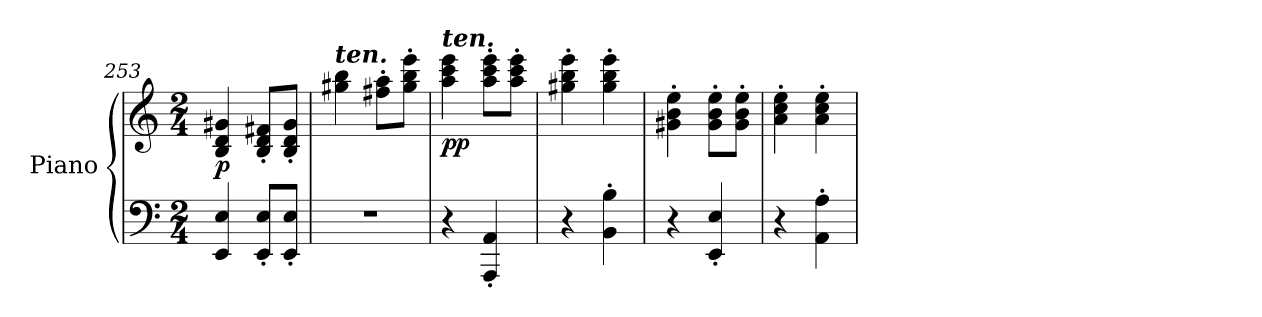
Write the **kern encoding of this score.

**kern	**kern	**dynam
*part1	*part1	*part1
*staff2	*staff1	*staff1/2
*I"Piano	*	*
*I'Pno	*	*
!!LO:PB:g=z
*clefF4	*clefG2	*
*k[]	*k[]	*
*M2/4	*M2/4	*
=253	=253	=253
!	!	!LO:DY:a=2
4EE/ 4E/	4B/ 4d/ 4g#X/	p
8EE/' 8E/'L	8B/' 8d/' 8f#X/'L	.
8EE/' 8E/'J	8B/' 8d/' 8g#/'J	.
=254	=254	=254
!	!LO:TX:a:Bi:t=ten.	!
2r	4gg#X\ 4bb\	.
*	*MM72	*
.	8ff#X\' 8aa\'L	.
.	8gg#\' 8bb\' 8eee\'J	.
=255	=255	=255
!	!LO:TX:a:Bi:t=ten.	!
!	!	!LO:DY:b
4r	4aa\ 4ccc\ 4eee\	pp
*	*MM72	*
4AAA/' 4AA/'	8aa\' 8ccc\' 8eee\'L	.
.	8aa\' 8ccc\' 8eee\'J	.
=256	=256	=256
4r	4gg#X\' 4bb\' 4eee\'	.
4BB\' 4B\'	4gg#\' 4bb\' 4eee\'	.
=257	=257	=257
4r	4g#X\' 4b\' 4ee\'	.
4EE/' 4E/'	8g#\' 8b\' 8ee\'L	.
.	8g#\' 8b\' 8ee\'J	.
=258	=258	=258
4r	4a\' 4cc\' 4ee\'	.
4AA\' 4A\'	4a\' 4cc\' 4ee\'	.
=	=	=
*-	*-	*-
